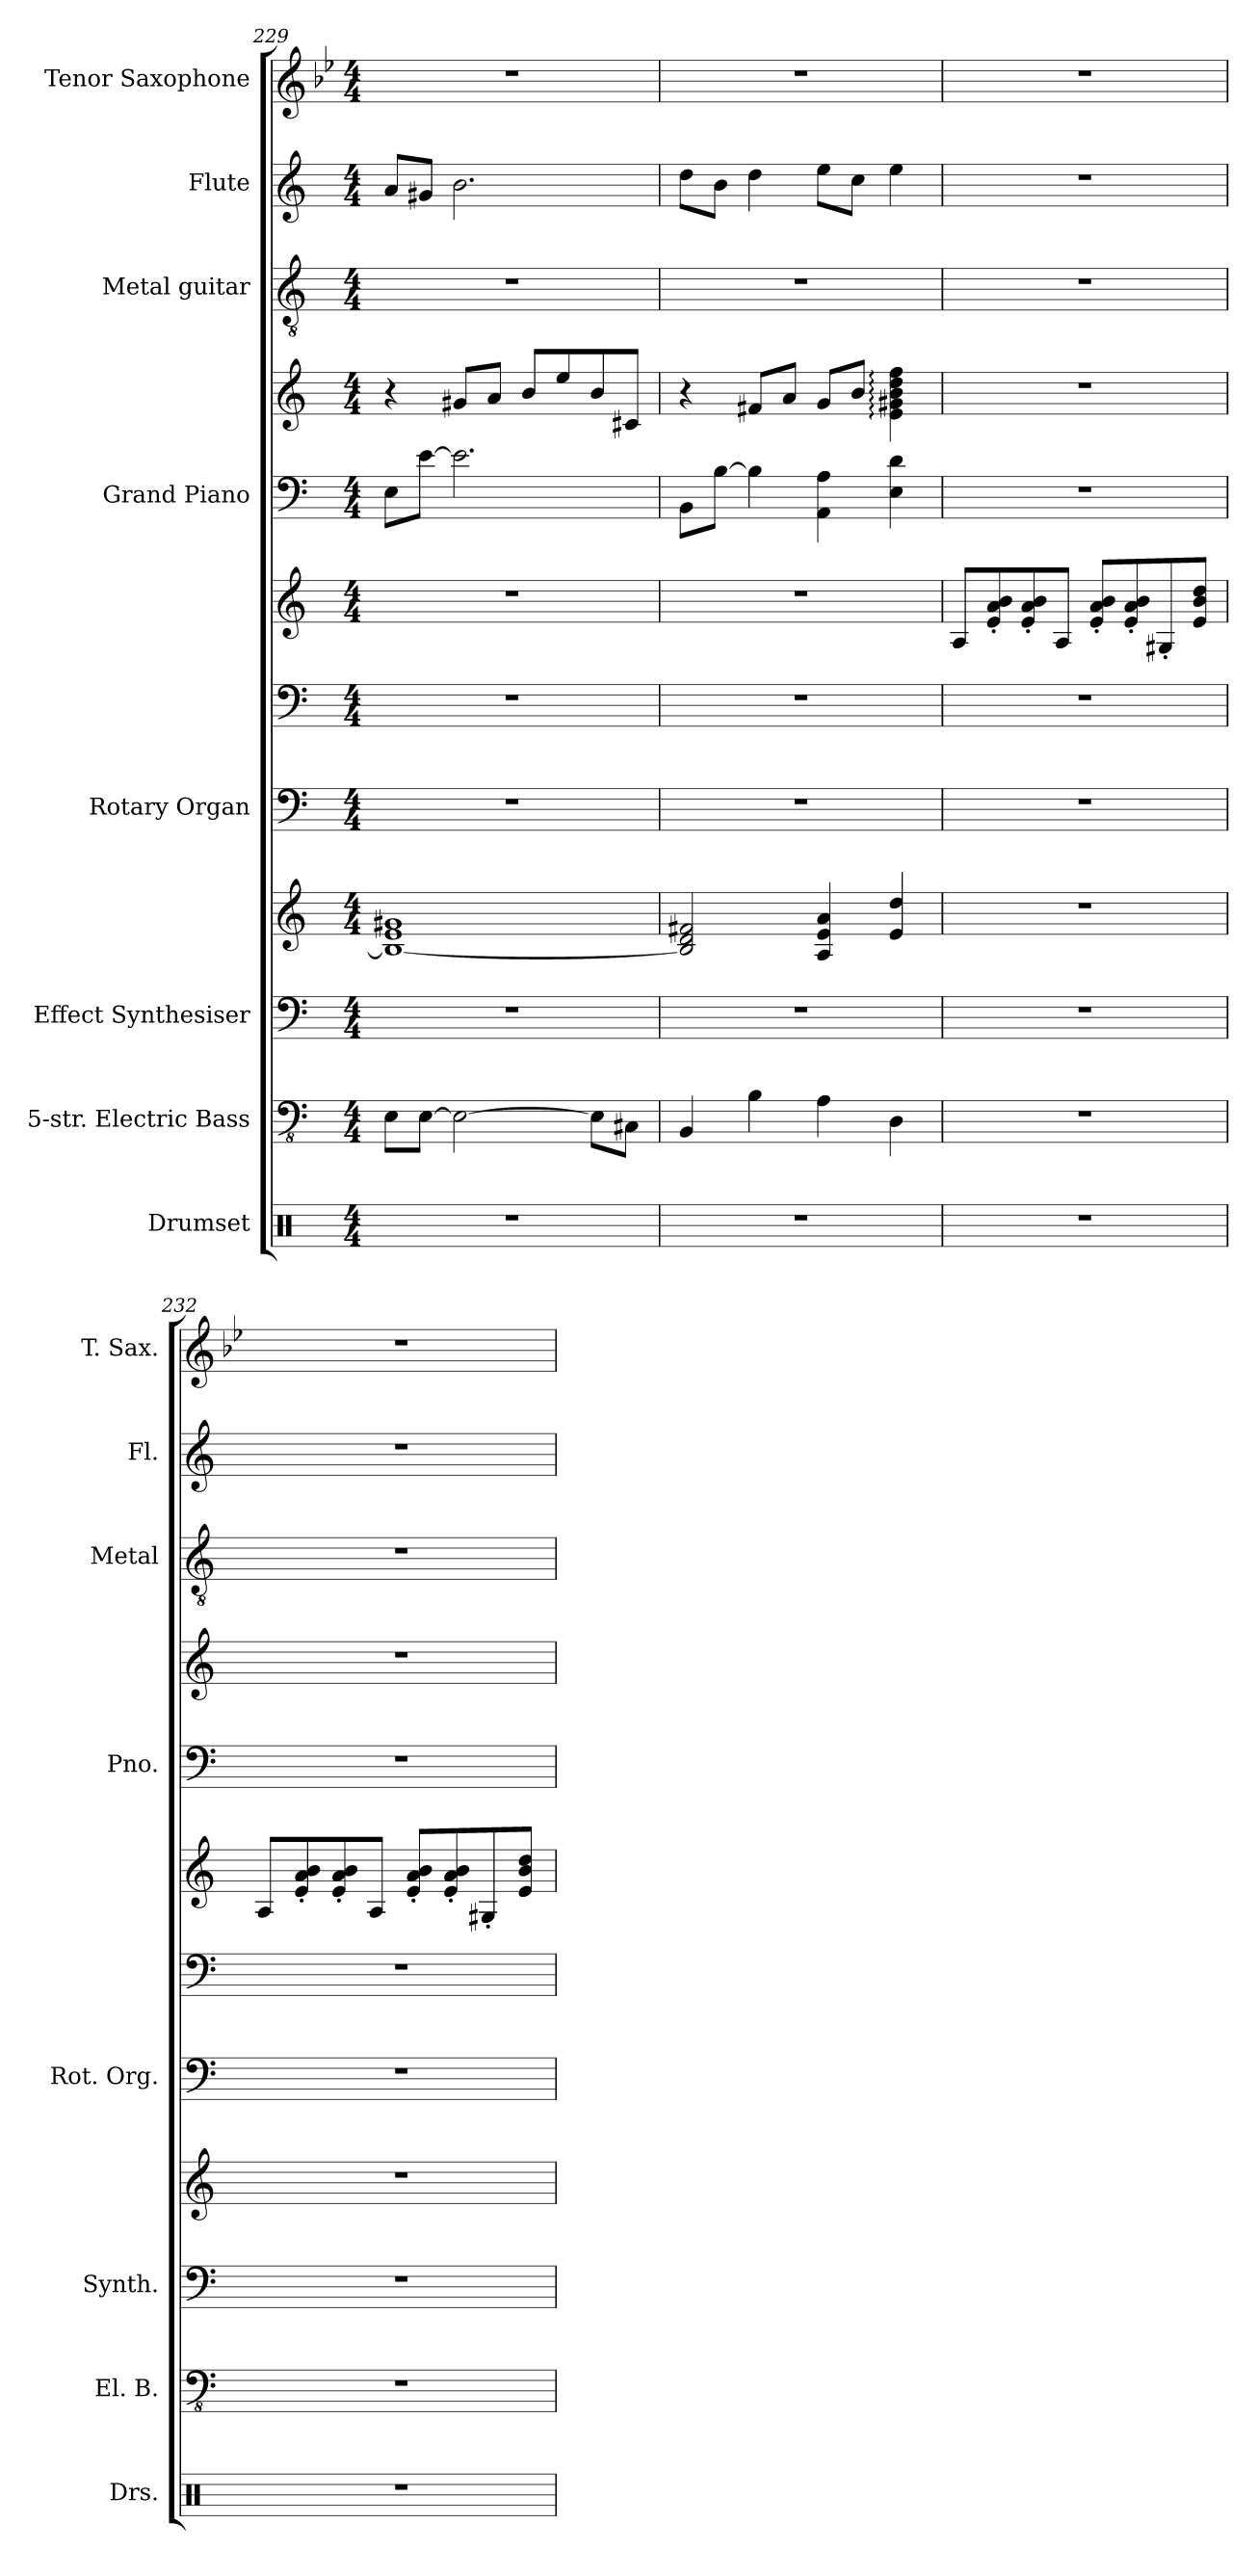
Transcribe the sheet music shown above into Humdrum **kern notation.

**kern	**kern	**kern	**kern	**kern	**kern	**kern	**kern	**kern	**kern	**kern	**kern
*part8	*part7	*part6	*part6	*part5	*part5	*part5	*part4	*part4	*part3	*part2	*part1
*staff12	*staff11	*staff10	*staff9	*staff8	*staff7	*staff6	*staff5	*staff4	*staff3	*staff2	*staff1
*I"Drumset	*I"5-str. Electric Bass	*I"Effect Synthesiser	*	*I"Rotary Organ	*	*	*I"Grand Piano	*	*I"Metal guitar	*I"Flute	*I"Tenor Saxophone
*I'Drs.	*I'El. B.	*I'Synth.	*	*I'Rot. Org.	*	*	*I'Pno.	*	*I'Metal	*I'Fl.	*I'T. Sax.
*clefX	*clefFv4	*clefF4	*clefG2	*clefF4	*clefF4	*clefG2	*clefF4	*clefG2	*clefGv2	*clefG2	*clefG2
*	*	*	*	*	*	*	*	*	*	*	*ITrd8c14
*k[]	*k[]	*k[]	*k[]	*k[]	*k[]	*k[]	*k[]	*k[]	*k[]	*k[]	*k[b-e-]
*M4/4	*M4/4	*M4/4	*M4/4	*M4/4	*M4/4	*M4/4	*M4/4	*M4/4	*M4/4	*M4/4	*M4/4
*MM89	*MM89	*MM89	*MM89	*MM89	*MM89	*MM89	*MM89	*MM89	*MM89	*MM89	*MM89
=229	=229	=229	=229	=229	=229	=229	=229	=229	=229	=229	=229
1r	8EE\L	1r	1B_ 1e 1g#X	1r	1r	1r	8E\L	4r	1r	8a/L	1r
.	[8EE\J	.	.	.	.	.	[8e\J	.	.	8g#X/J	.
.	2EE\_	.	.	.	.	.	2.e\]	8g#X/L	.	2.b\	.
.	.	.	.	.	.	.	.	8a/J	.	.	.
.	.	.	.	.	.	.	.	8b/L	.	.	.
.	.	.	.	.	.	.	.	8ee/	.	.	.
.	8EE\L]	.	.	.	.	.	.	8b/	.	.	.
.	8CC#X\J	.	.	.	.	.	.	8c#X/J	.	.	.
=230	=230	=230	=230	=230	=230	=230	=230	=230	=230	=230	=230
*	*	*	*	*	*	*	*	*	*	*	*MM82
1r	4BBB/	1r	2B/] 2d/ 2f#X/	1r	1r	1r	8BB\L	4r	1r	8dd\L	1r
.	.	.	.	.	.	.	[8B\J	.	.	8b\J	.
.	4BB\	.	.	.	.	.	4B\]	8f#X/L	.	4dd\	.
.	.	.	.	.	.	.	.	8a/J	.	.	.
.	4AA\	.	4A/ 4e/ 4a/	.	.	.	4AA\ 4A\	8g/L	.	8ee\L	.
.	.	.	.	.	.	.	.	8b/J	.	8cc\J	.
.	4DD\	.	4e/ 4dd/	.	.	.	4E\ 4d\	4e\: 4g#X\: 4b\: 4dd\: 4ff\:	.	4ee\	.
!!LO:PB:g=z
=231	=231	=231	=231	=231	=231	=231	=231	=231	=231	=231	=231
!!LO:REH:place=s1:a:B:t=Var 8
*	*	*	*	*	*	*	*	*	*	*	*MM160
1r	1r	1r	1r	1r	1r	8A/L	1r	1r	1r	1r	1r
.	.	.	.	.	.	8e/' 8a/' 8b/'	.	.	.	.	.
.	.	.	.	.	.	8e/' 8a/' 8b/'	.	.	.	.	.
.	.	.	.	.	.	8A/J	.	.	.	.	.
.	.	.	.	.	.	8e/' 8a/' 8b/'L	.	.	.	.	.
.	.	.	.	.	.	8e/' 8a/' 8b/'	.	.	.	.	.
.	.	.	.	.	.	8G#X'/	.	.	.	.	.
.	.	.	.	.	.	8e/ 8b/ 8dd/J	.	.	.	.	.
=232	=232	=232	=232	=232	=232	=232	=232	=232	=232	=232	=232
1r	1r	1r	1r	1r	1r	8A/L	1r	1r	1r	1r	1r
.	.	.	.	.	.	8e/' 8a/' 8b/'	.	.	.	.	.
.	.	.	.	.	.	8e/' 8a/' 8b/'	.	.	.	.	.
.	.	.	.	.	.	8A/J	.	.	.	.	.
.	.	.	.	.	.	8e/' 8a/' 8b/'L	.	.	.	.	.
.	.	.	.	.	.	8e/' 8a/' 8b/'	.	.	.	.	.
.	.	.	.	.	.	8G#X'/	.	.	.	.	.
.	.	.	.	.	.	8e/ 8b/ 8dd/J	.	.	.	.	.
=	=	=	=	=	=	=	=	=	=	=	=
*-	*-	*-	*-	*-	*-	*-	*-	*-	*-	*-	*-
